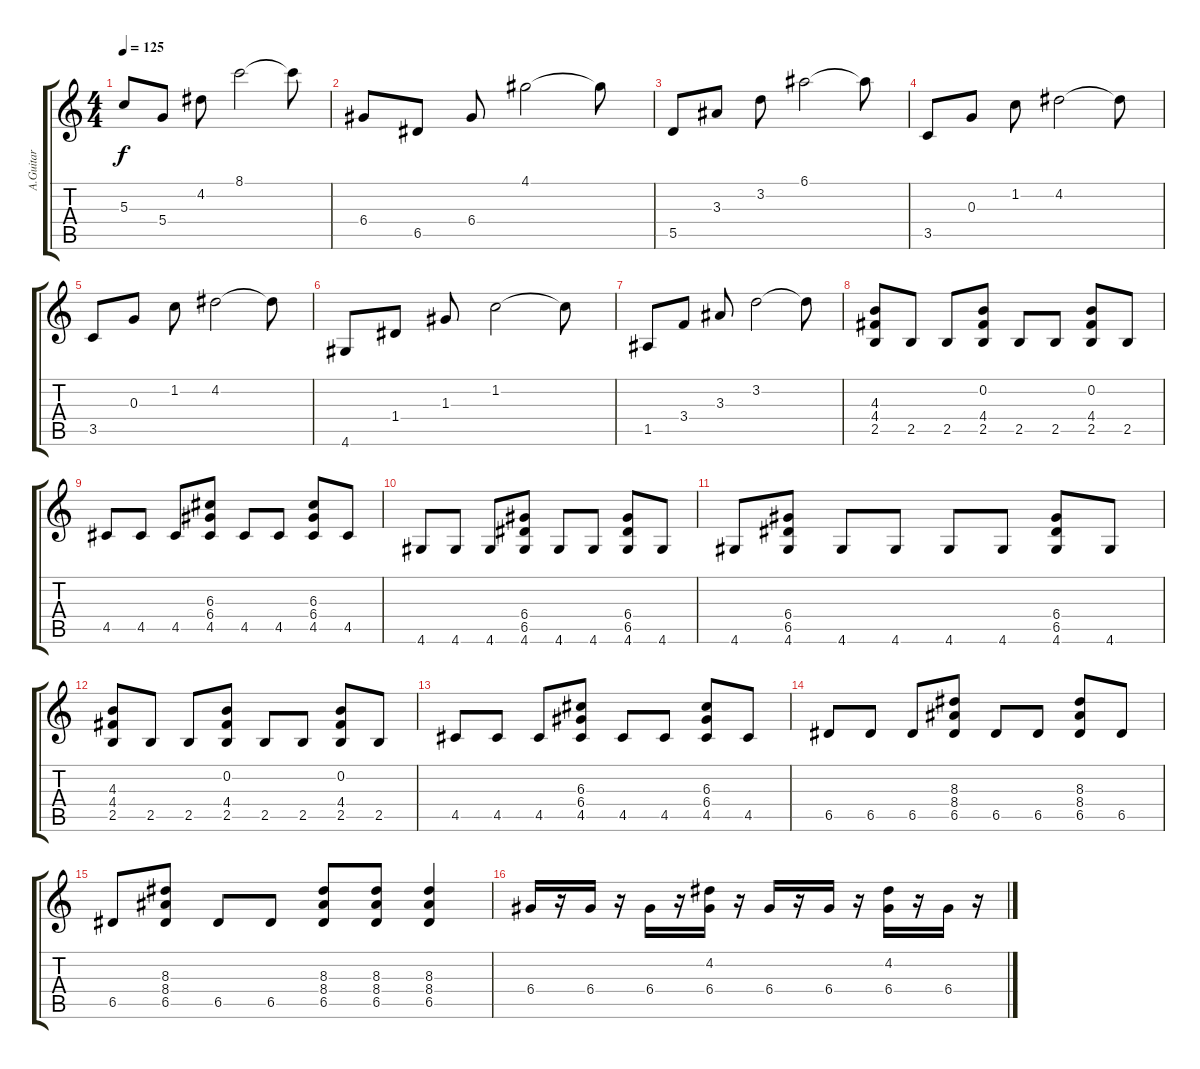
\track ("A.Guitar" "A.Guitar") {instrument acousticguitarnylon}
\staff {score tabs}
\tuning (E4 B3 G3 D3 A2 E2) {hide}
\ts (4 4)
\tempo 125
\clef g2
\ks c
5.3.8{dy f} 5.4.8 4.2.8 8.1.2 8.1{t}.8 |
6.4.8 6.5.8 6.4.8 4.1.2 4.1{t}.8 |
5.5.8 3.3.8 3.2.8 6.1.2 6.1{t}.8 |
3.5.8 0.3.8 1.2.8 4.2.2 4.2{t}.8 |
3.5.8 0.3.8 1.2.8 4.2.2 4.2{t}.8 |
4.6.8 1.4.8 1.3.8 1.2.2 1.2{t}.8 |
1.5.8 3.4.8 3.3.8 3.2.2 3.2{t}.8 |
(4.3 4.4 2.5).8 2.5.8 2.5.8 (0.2 4.4 2.5).8 2.5.8 2.5.8 (0.2 4.4 2.5).8 2.5.8 |
4.5.8 4.5.8 4.5.8 (6.3 6.4 4.5).8 4.5.8 4.5.8 (6.3 6.4 4.5).8 4.5.8 |
4.6.8 4.6.8 4.6.8 (6.4 6.5 4.6).8 4.6.8 4.6.8 (6.4 6.5 4.6).8 4.6.8 |
4.6.8 (6.4 6.5 4.6).8 4.6.8 4.6.8 4.6.8 4.6.8 (6.4 6.5 4.6).8 4.6.8 |
(4.3 4.4 2.5).8 2.5.8 2.5.8 (0.2 4.4 2.5).8 2.5.8 2.5.8 (0.2 4.4 2.5).8 2.5.8 |
4.5.8 4.5.8 4.5.8 (6.3 6.4 4.5).8 4.5.8 4.5.8 (6.3 6.4 4.5).8 4.5.8 |
6.5.8 6.5.8 6.5.8 (8.3 8.4 6.5).8 6.5.8 6.5.8 (8.3 8.4 6.5).8 6.5.8 |
6.5.8 (8.3 8.4 6.5).8 6.5.8 6.5.8 (8.3 8.4 6.5).8 (8.3 8.4 6.5).8 (8.3 8.4 6.5).4 |
6.4.16 r.16 6.4.16 r.16 6.4.16 r.16 (4.2 6.4).16 r.16 6.4.16 r.16 6.4.16 r.16 (4.2 6.4).16 r.16 6.4.16 r.16
